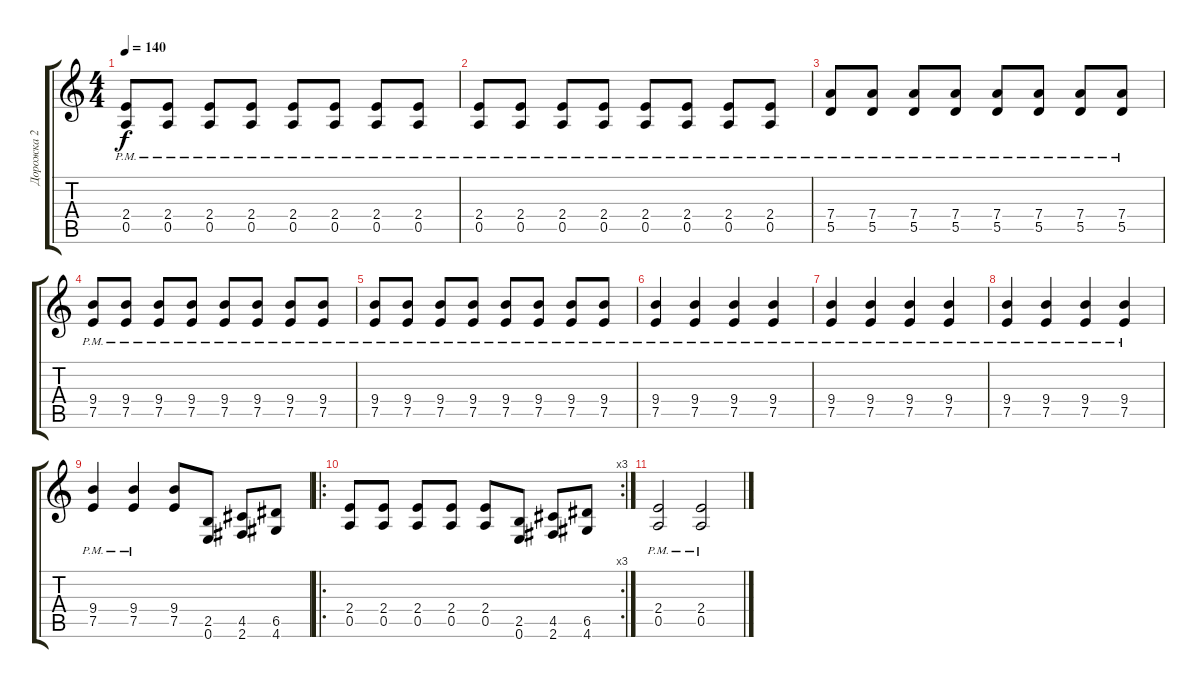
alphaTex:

\track ("Дорожка 2" "Дорожка 2") {instrument distortionguitar}
\staff {score tabs}
\tuning (E4 B3 G3 D3 A2 E2) {hide}
\ts (4 4)
\tempo 140
\clef g2
\ks c
(2.4{pm} 0.5{pm}).8{dy f} (2.4{pm} 0.5{pm}).8 (2.4{pm} 0.5{pm}).8 (2.4{pm} 0.5{pm}).8 (2.4{pm} 0.5{pm}).8 (2.4{pm} 0.5{pm}).8 (2.4{pm} 0.5{pm}).8 (2.4{pm} 0.5{pm}).8 |
(2.4{pm} 0.5{pm}).8 (2.4{pm} 0.5{pm}).8 (2.4{pm} 0.5{pm}).8 (2.4{pm} 0.5{pm}).8 (2.4{pm} 0.5{pm}).8 (2.4{pm} 0.5{pm}).8 (2.4{pm} 0.5{pm}).8 (2.4{pm} 0.5{pm}).8 |
(7.4{pm} 5.5{pm}).8 (7.4{pm} 5.5{pm}).8 (7.4{pm} 5.5{pm}).8 (7.4{pm} 5.5{pm}).8 (7.4{pm} 5.5{pm}).8 (7.4{pm} 5.5{pm}).8 (7.4{pm} 5.5{pm}).8 (7.4{pm} 5.5{pm}).8 |
(9.4{pm} 7.5{pm}).8 (9.4{pm} 7.5{pm}).8 (9.4{pm} 7.5{pm}).8 (9.4{pm} 7.5{pm}).8 (9.4{pm} 7.5{pm}).8 (9.4{pm} 7.5{pm}).8 (9.4{pm} 7.5{pm}).8 (9.4{pm} 7.5{pm}).8 |
(9.4{pm} 7.5{pm}).8 (9.4{pm} 7.5{pm}).8 (9.4{pm} 7.5{pm}).8 (9.4{pm} 7.5{pm}).8 (9.4{pm} 7.5{pm}).8 (9.4{pm} 7.5{pm}).8 (9.4{pm} 7.5{pm}).8 (9.4{pm} 7.5{pm}).8 |
(9.4{pm} 7.5{pm}).4 (9.4{pm} 7.5{pm}).4 (9.4{pm} 7.5{pm}).4 (9.4{pm} 7.5{pm}).4 |
(9.4{pm} 7.5{pm}).4 (9.4{pm} 7.5{pm}).4 (9.4{pm} 7.5{pm}).4 (9.4{pm} 7.5{pm}).4 |
(9.4{pm} 7.5{pm}).4 (9.4{pm} 7.5{pm}).4 (9.4{pm} 7.5{pm}).4 (9.4{pm} 7.5{pm}).4 |
(9.4{pm} 7.5{pm}).4 (9.4{pm} 7.5{pm}).4 (9.4 7.5).8 (2.5 0.6).8 (4.5 2.6).8 (6.5 4.6).8 |
\ro
\rc 3
(2.4 0.5).8 (2.4 0.5).8 (2.4 0.5).8 (2.4 0.5).8 (2.4 0.5).8 (2.5 0.6).8 (4.5 2.6).8 (6.5 4.6).8 |
(2.4{pm} 0.5{pm}).2 (2.4{pm} 0.5{pm}).2
